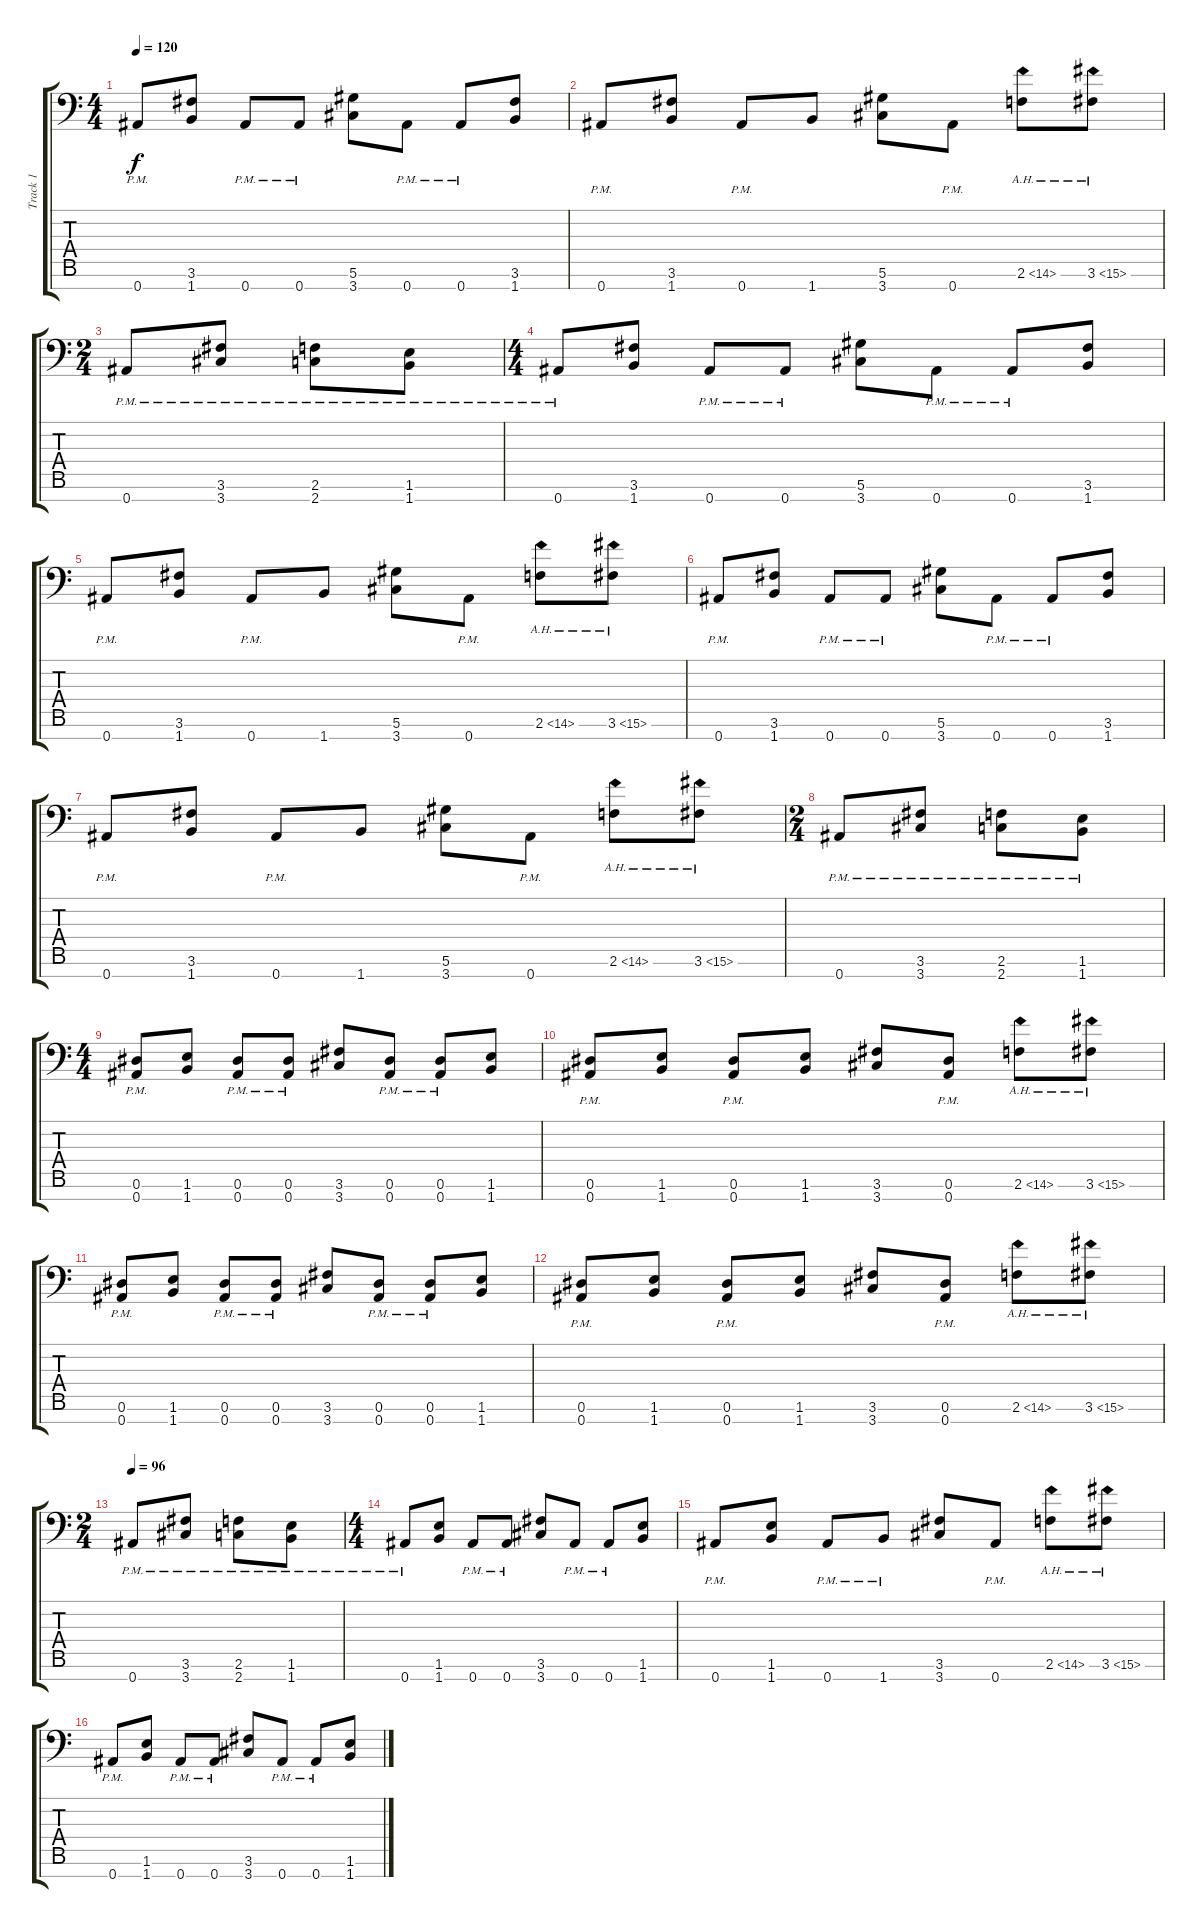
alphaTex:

\track ("Track 1" "Track 1") {instrument distortionguitar}
\staff {score tabs}
\tuning (Eb4 Bb3 Gb3 Db3 Ab2 Eb2 Bb1) {hide}
\ts (4 4)
\tempo 120
\clef f4
\ks c
0.7{pm}.8{dy f} (3.6 1.7).8 0.7{pm}.8 0.7{pm}.8 (5.6 3.7).8 0.7{pm}.8 0.7{pm}.8 (3.6 1.7).8 |
0.7{pm}.8 (3.6 1.7).8 0.7{pm}.8 1.7.8 (5.6 3.7).8 0.7{pm}.8 2.6{ah 12}.8 3.6{ah 12}.8 |
\ts (2 4)
0.7{pm}.8 (3.6{pm} 3.7{pm}).8 (2.6{pm} 2.7{pm}).8 (1.6{pm} 1.7{pm}).8 |
\ts (4 4)
0.7{pm}.8 (3.6 1.7).8 0.7{pm}.8 0.7{pm}.8 (5.6 3.7).8 0.7{pm}.8 0.7{pm}.8 (3.6 1.7).8 |
0.7{pm}.8 (3.6 1.7).8 0.7{pm}.8 1.7.8 (5.6 3.7).8 0.7{pm}.8 2.6{ah 12}.8 3.6{ah 12}.8 |
0.7{pm}.8 (3.6 1.7).8 0.7{pm}.8 0.7{pm}.8 (5.6 3.7).8 0.7{pm}.8 0.7{pm}.8 (3.6 1.7).8 |
0.7{pm}.8 (3.6 1.7).8 0.7{pm}.8 1.7.8 (5.6 3.7).8 0.7{pm}.8 2.6{ah 12}.8 3.6{ah 12}.8 |
\ts (2 4)
0.7{pm}.8 (3.6{pm} 3.7{pm}).8 (2.6{pm} 2.7{pm}).8 (1.6{pm} 1.7{pm}).8 |
\ts (4 4)
(0.6{pm} 0.7{pm}).8 (1.6 1.7).8 (0.6{pm} 0.7{pm}).8 (0.6{pm} 0.7{pm}).8 (3.6 3.7).8 (0.6{pm} 0.7{pm}).8 (0.6{pm} 0.7{pm}).8 (1.6 1.7).8 |
(0.6{pm} 0.7{pm}).8 (1.6 1.7).8 (0.6{pm} 0.7{pm}).8 (1.6 1.7).8 (3.6 3.7).8 (0.6{pm} 0.7{pm}).8 2.6{ah 12}.8 3.6{ah 12}.8 |
(0.6{pm} 0.7{pm}).8 (1.6 1.7).8 (0.6{pm} 0.7{pm}).8 (0.6{pm} 0.7{pm}).8 (3.6 3.7).8 (0.6{pm} 0.7{pm}).8 (0.6{pm} 0.7{pm}).8 (1.6 1.7).8 |
(0.6{pm} 0.7{pm}).8 (1.6 1.7).8 (0.6{pm} 0.7{pm}).8 (1.6 1.7).8 (3.6 3.7).8 (0.6{pm} 0.7{pm}).8 2.6{ah 12}.8 3.6{ah 12}.8 |
\ts (2 4)
\tempo 90
\tempo 96
0.7{pm}.8 (3.6{pm} 3.7{pm}).8 (2.6{pm} 2.7{pm}).8 (1.6{pm} 1.7{pm}).8 |
\ts (4 4)
0.7{pm}.8 (1.6 1.7).8 0.7{pm}.8 0.7{pm}.8 (3.6 3.7).8 0.7{pm}.8 0.7{pm}.8 (1.6 1.7).8 |
0.7{pm}.8 (1.6 1.7).8 0.7{pm}.8 1.7{pm}.8 (3.6 3.7).8 0.7{pm}.8 2.6{ah 12}.8 3.6{ah 12}.8 |
0.7{pm}.8 (1.6 1.7).8 0.7{pm}.8 0.7{pm}.8 (3.6 3.7).8 0.7{pm}.8 0.7{pm}.8 (1.6 1.7).8
